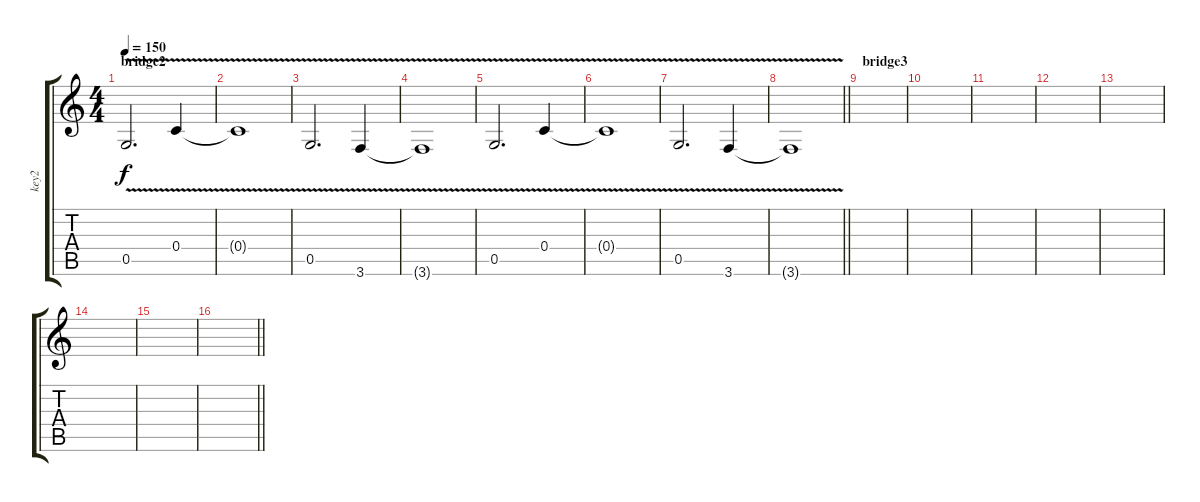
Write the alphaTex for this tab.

\track ("key2" "key2") {instrument contrabass}
\staff {score tabs}
\tuning (D4 A3 F3 C3 G2 D2) {hide}
\ts (4 4)
\section ("" "bridge2")
\tempo 150
\clef g2
\ks c
0.5{v}.2{d dy f} 0.4{v}.4 |
0.4{t}.1 |
0.5{v}.2{d} 3.6{v}.4 |
3.6{t}.1 |
0.5{v}.2{d} 0.4{v}.4 |
0.4{t}.1 |
0.5{v}.2{d} 3.6{v}.4 |
\barLineRight lightlight
3.6{t}.1 |
\section ("" "bridge3")
|
|
|
|
|
|
|
\barLineRight lightlight
